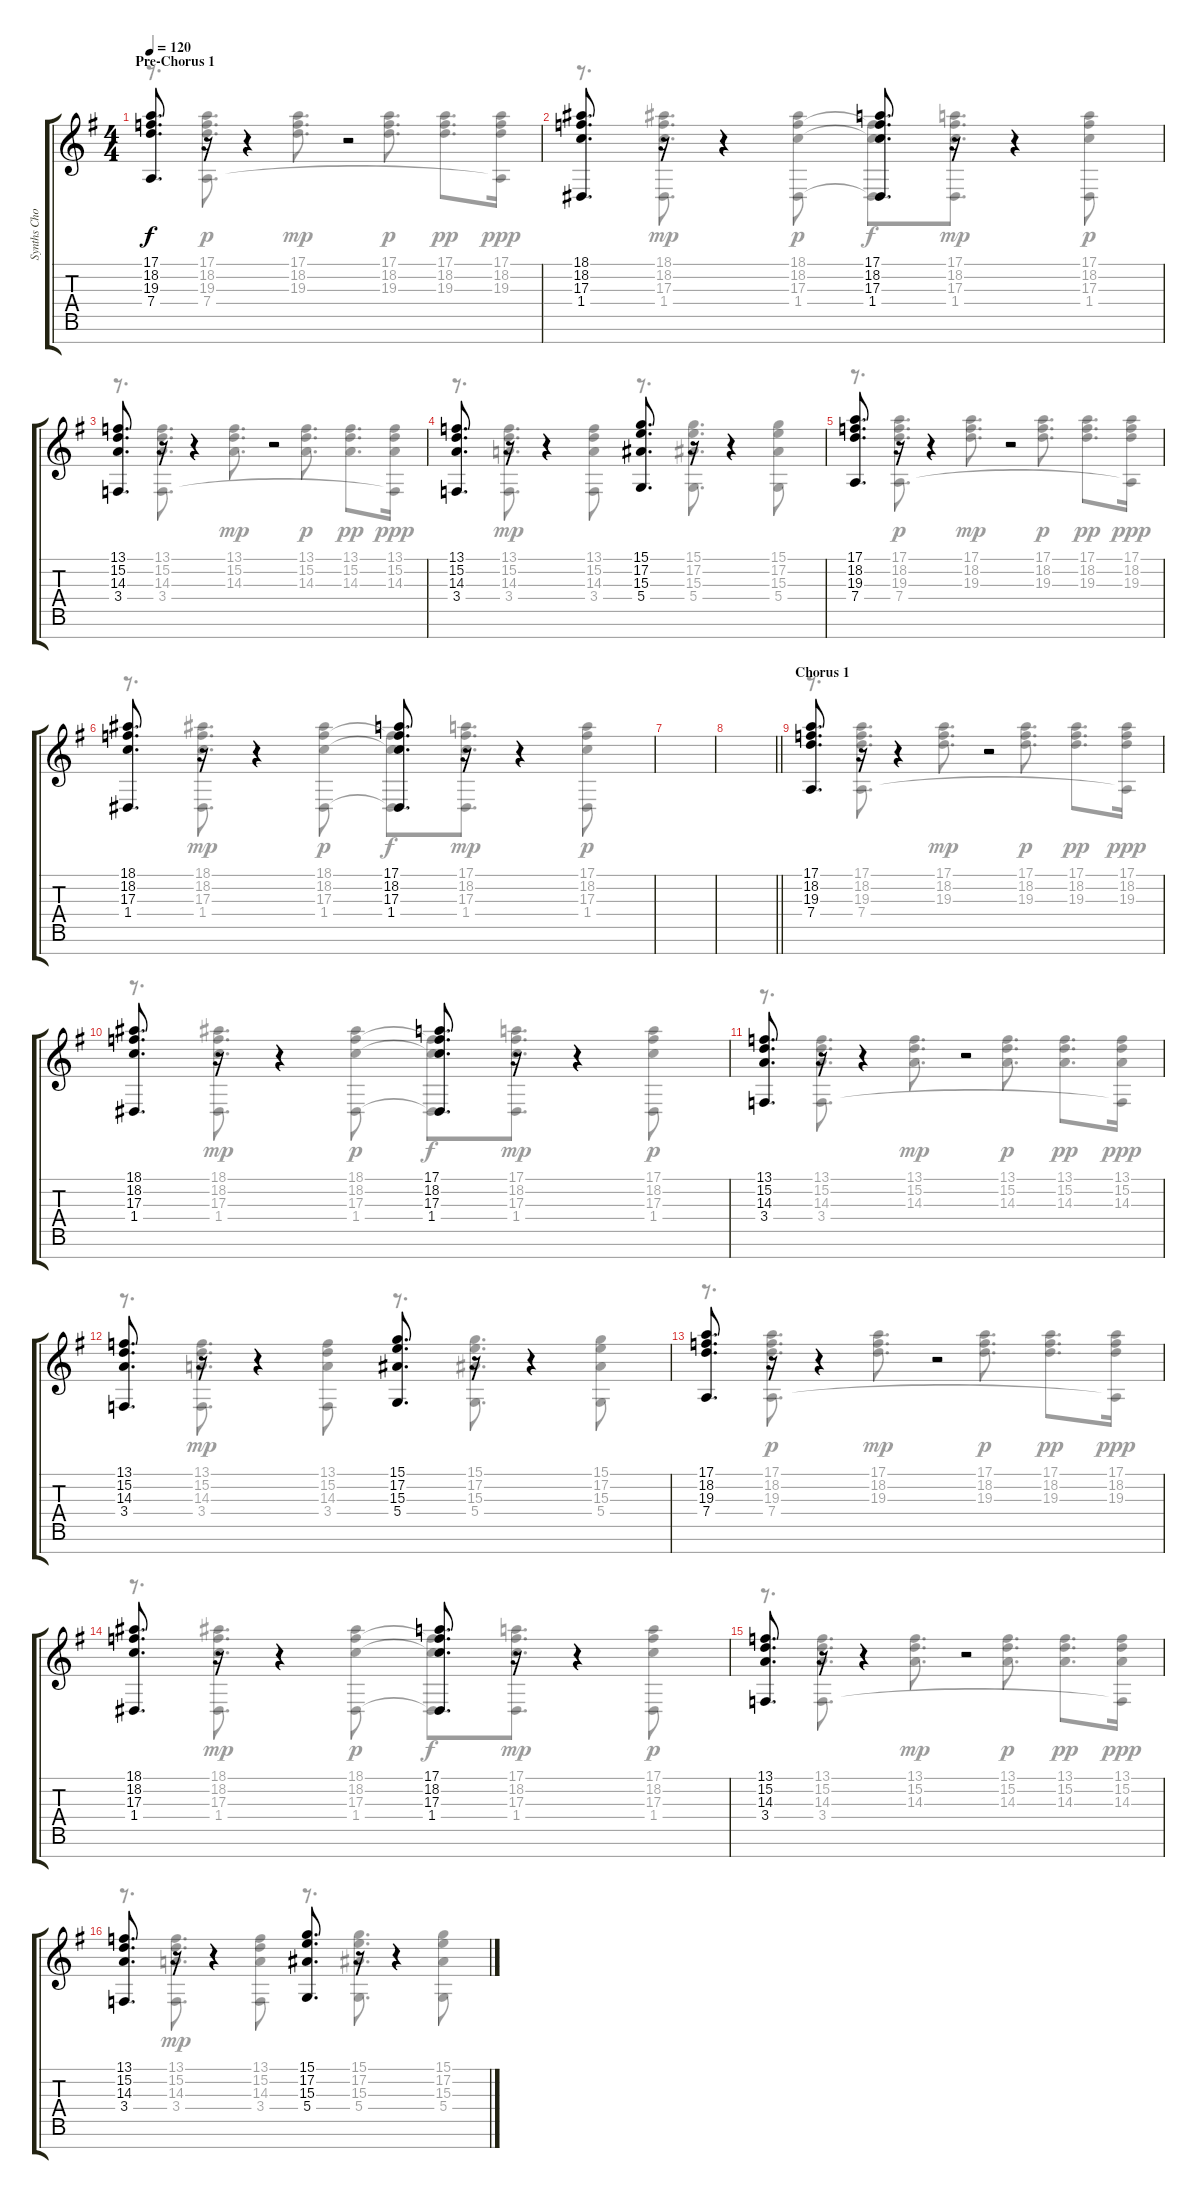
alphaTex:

\track ("Synths Chords" "Synths Cho") {instrument pad3polysynth}
\staff {score tabs}
\tuning (E4 B3 G3 D3 A2 E2 B1) {hide}
\voice
\ts (4 4)
\section ("" "Pre-Chorus 1")
\tempo 120
\clef g2
\ks g
(17.1 18.2 19.3 7.4).8{d dy f} r.16 r.4 r.2 |
(18.1 18.2 17.3 1.4).8{d} r.16 r.4 (17.1 18.2 17.3 1.4).8{d} r.16 r.4 |
(13.1 15.2 14.3 3.4).8{d} r.16 r.4 r.2 |
(13.1 15.2 14.3 3.4).8{d} r.16 r.4 (15.1 17.2 15.3 5.4).8{d} r.16 r.4 |
(17.1 18.2 19.3 7.4).8{d} r.16 r.4 r.2 |
(18.1 18.2 17.3 1.4).8{d} r.16 r.4 (17.1 18.2 17.3 1.4).8{d} r.16 r.4 |
|
\barLineRight lightlight
|
\section ("" "Chorus 1")
(17.1 18.2 19.3 7.4).8{d} r.16 r.4 r.2 |
(18.1 18.2 17.3 1.4).8{d} r.16 r.4 (17.1 18.2 17.3 1.4).8{d} r.16 r.4 |
(13.1 15.2 14.3 3.4).8{d} r.16 r.4 r.2 |
(13.1 15.2 14.3 3.4).8{d} r.16 r.4 (15.1 17.2 15.3 5.4).8{d} r.16 r.4 |
(17.1 18.2 19.3 7.4).8{d} r.16 r.4 r.2 |
(18.1 18.2 17.3 1.4).8{d} r.16 r.4 (17.1 18.2 17.3 1.4).8{d} r.16 r.4 |
(13.1 15.2 14.3 3.4).8{d} r.16 r.4 r.2 |
(13.1 15.2 14.3 3.4).8{d} r.16 r.4 (15.1 17.2 15.3 5.4).8{d} r.16 r.4
\voice
\clef g2
\ottava regular
\simile none
\ks g
r.8{d dy mp} (17.1 18.2 19.3 7.4).8{d dy p} (17.1 18.2 19.3).8{d dy mp} (17.1 18.2 19.3).8{d dy p} (17.1 18.2 19.3).8{d dy pp} (17.1 18.2 19.3 7.4{t}).16{dy ppp} |
r.8{d} (18.1 18.2 17.3 1.4).8{d dy mp} (18.1 18.2 17.3 1.4).8{dy p} (18.2{t} 17.3{t} 1.4{t}).8{d dy f} (17.1 18.2 17.3 1.4).8{d dy mp} (17.1 18.2 17.3 1.4).8{dy p} |
r.8{d} (13.1 15.2 14.3 3.4).8{d} (13.1 15.2 14.3).8{d dy mp} (13.1 15.2 14.3).8{d dy p} (13.1 15.2 14.3).8{d dy pp} (13.1 15.2 14.3 3.4{t}).16{dy ppp} |
r.8{d} (13.1 15.2 14.3 3.4).8{d dy mp} (13.1 15.2 14.3 3.4).8 r.8{d} (15.1 17.2 15.3 5.4).8{d} (15.1 17.2 15.3 5.4).8 |
r.8{d} (17.1 18.2 19.3 7.4).8{d dy p} (17.1 18.2 19.3).8{d dy mp} (17.1 18.2 19.3).8{d dy p} (17.1 18.2 19.3).8{d dy pp} (17.1 18.2 19.3 7.4{t}).16{dy ppp} |
r.8{d} (18.1 18.2 17.3 1.4).8{d dy mp} (18.1 18.2 17.3 1.4).8{dy p} (18.2{t} 17.3{t} 1.4{t}).8{d dy f} (17.1 18.2 17.3 1.4).8{d dy mp} (17.1 18.2 17.3 1.4).8{dy p} |
|
\barLineRight lightlight
|
r.8{d} (17.1 18.2 19.3 7.4).8{d} (17.1 18.2 19.3).8{d dy mp} (17.1 18.2 19.3).8{d dy p} (17.1 18.2 19.3).8{d dy pp} (17.1 18.2 19.3 7.4{t}).16{dy ppp} |
r.8{d} (18.1 18.2 17.3 1.4).8{d dy mp} (18.1 18.2 17.3 1.4).8{dy p} (18.2{t} 17.3{t} 1.4{t}).8{d dy f} (17.1 18.2 17.3 1.4).8{d dy mp} (17.1 18.2 17.3 1.4).8{dy p} |
r.8{d} (13.1 15.2 14.3 3.4).8{d} (13.1 15.2 14.3).8{d dy mp} (13.1 15.2 14.3).8{d dy p} (13.1 15.2 14.3).8{d dy pp} (13.1 15.2 14.3 3.4{t}).16{dy ppp} |
r.8{d} (13.1 15.2 14.3 3.4).8{d dy mp} (13.1 15.2 14.3 3.4).8 r.8{d} (15.1 17.2 15.3 5.4).8{d} (15.1 17.2 15.3 5.4).8 |
r.8{d} (17.1 18.2 19.3 7.4).8{d dy p} (17.1 18.2 19.3).8{d dy mp} (17.1 18.2 19.3).8{d dy p} (17.1 18.2 19.3).8{d dy pp} (17.1 18.2 19.3 7.4{t}).16{dy ppp} |
r.8{d} (18.1 18.2 17.3 1.4).8{d dy mp} (18.1 18.2 17.3 1.4).8{dy p} (18.2{t} 17.3{t} 1.4{t}).8{d dy f} (17.1 18.2 17.3 1.4).8{d dy mp} (17.1 18.2 17.3 1.4).8{dy p} |
r.8{d} (13.1 15.2 14.3 3.4).8{d} (13.1 15.2 14.3).8{d dy mp} (13.1 15.2 14.3).8{d dy p} (13.1 15.2 14.3).8{d dy pp} (13.1 15.2 14.3 3.4{t}).16{dy ppp} |
r.8{d} (13.1 15.2 14.3 3.4).8{d dy mp} (13.1 15.2 14.3 3.4).8 r.8{d} (15.1 17.2 15.3 5.4).8{d} (15.1 17.2 15.3 5.4).8
